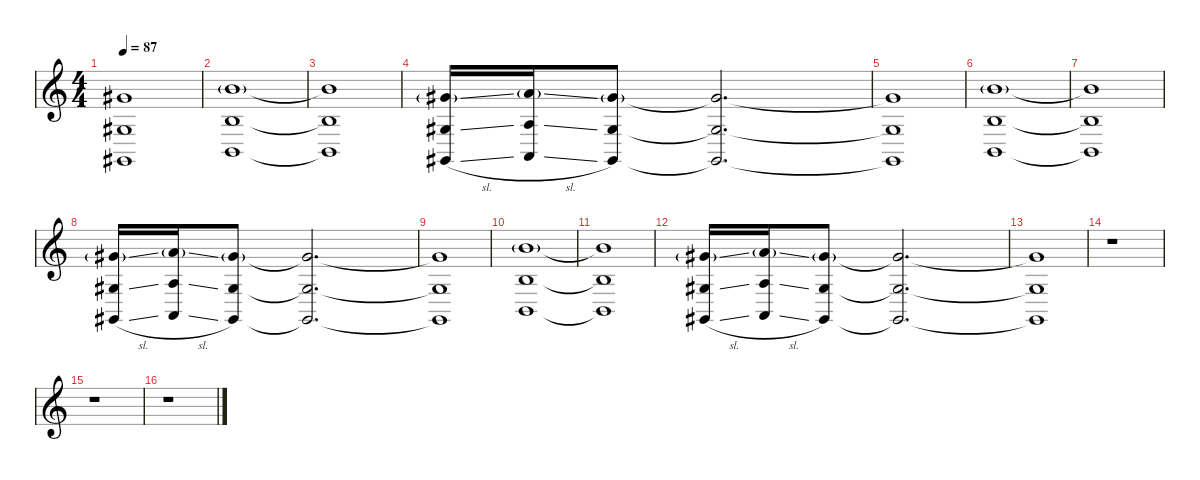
\defaultSystemsLayout 4
\hideDynamics
\bracketExtendMode nobrackets
\singleTrackTrackNamePolicy hidden
\multiTrackTrackNamePolicy hidden
\firstSystemTrackNameMode fullname
\otherSystemsTrackNameOrientation horizontal
\track ("Amb/vox" "vln.") {instrument stringensemble1}
\staff {score}
\tuning (Db4 A3 E3 A2 E2 A1)
\ts (4 4)
\tempo 87
\clef g2
\ks c
(7.1{t acc #} 4.3{t acc #} 4.5{t acc #}).1{dy f beam Up} |
(10.1{g} 2.2 2.4).1{beam Up} |
(10.1{t} 2.2{t} 2.4{t}).1{beam Up} |
(7.1{sl g acc #} 4.3{sl acc #} 4.5{sl acc #}).16{beam Up} (8.1{sl g} 5.3{sl} 5.5{sl}).16{beam Up} (7.1{g acc #} 4.3{acc #} 4.5{acc #}).8{beam Up} (7.1{t acc #} 4.3{t acc #} 4.5{t acc #}).2{d beam Up} |
(7.1{t acc #} 4.3{t acc #} 4.5{t acc #}).1{beam Up} |
(10.1{g} 2.2 2.4).1{beam Up} |
(10.1{t} 2.2{t} 2.4{t}).1{beam Up} |
(7.1{sl g acc #} 4.3{sl acc #} 4.5{sl acc #}).16{beam Up} (8.1{sl g} 5.3{sl} 5.5{sl}).16{beam Up} (7.1{g acc #} 4.3{acc #} 4.5{acc #}).8{beam Up} (7.1{t acc #} 4.3{t acc #} 4.5{t acc #}).2{d beam Up} |
(7.1{t acc #} 4.3{t acc #} 4.5{t acc #}).1{beam Up} |
(10.1{g} 2.2 2.4).1{beam Up} |
(10.1{t} 2.2{t} 2.4{t}).1{beam Up} |
(7.1{sl g acc #} 4.3{sl acc #} 4.5{sl acc #}).16{beam Up} (8.1{sl g} 5.3{sl} 5.5{sl}).16{beam Up} (7.1{g acc #} 4.3{acc #} 4.5{acc #}).8{beam Up} (7.1{t acc #} 4.3{t acc #} 4.5{t acc #}).2{d beam Up} |
(7.1{t acc #} 4.3{t acc #} 4.5{t acc #}).1{beam Up} |
r.1{beam Down} |
r.1{beam Down} |
r.1{beam Down}
